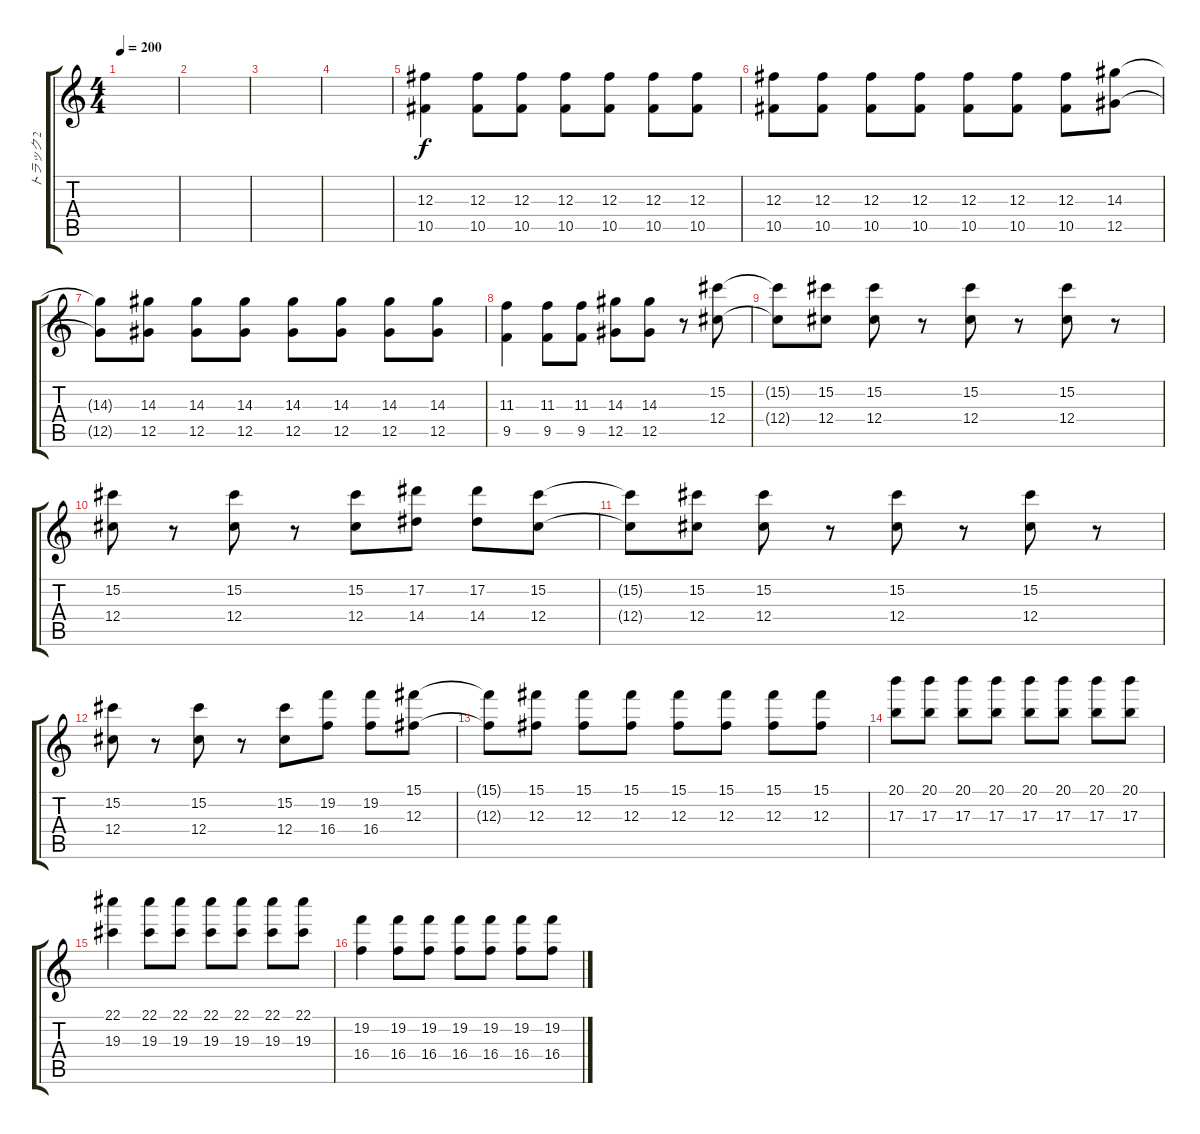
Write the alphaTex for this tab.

\track ("トラック 2" "トラック 2") {instrument acousticguitarsteel}
\staff {score tabs}
\tuning (Eb4 Bb3 Gb3 Db3 Ab2 Eb2) {hide}
\ts (4 4)
\tempo 200
\clef g2
\ks c
|
|
|
|
(12.3 10.5).4 (12.3 10.5).8 (12.3 10.5).8 (12.3 10.5).8 (12.3 10.5).8 (12.3 10.5).8 (12.3 10.5).8 |
(12.3 10.5).8 (12.3 10.5).8 (12.3 10.5).8 (12.3 10.5).8 (12.3 10.5).8 (12.3 10.5).8 (12.3 10.5).8 (14.3 12.5).8 |
(14.3{t} 12.5{t}).8 (14.3 12.5).8 (14.3 12.5).8 (14.3 12.5).8 (14.3 12.5).8 (14.3 12.5).8 (14.3 12.5).8 (14.3 12.5).8 |
(11.3 9.5).4 (11.3 9.5).8 (11.3 9.5).8 (14.3 12.5).8 (14.3 12.5).8 r.8 (15.2 12.4).8 |
(15.2{t} 12.4{t}).8 (15.2 12.4).8 (15.2 12.4).8 r.8 (15.2 12.4).8 r.8 (15.2 12.4).8 r.8 |
(15.2 12.4).8 r.8 (15.2 12.4).8 r.8 (15.2 12.4).8 (17.2 14.4).8 (17.2 14.4).8 (15.2 12.4).8 |
(15.2{t} 12.4{t}).8 (15.2 12.4).8 (15.2 12.4).8 r.8 (15.2 12.4).8 r.8 (15.2 12.4).8 r.8 |
(15.2 12.4).8 r.8 (15.2 12.4).8 r.8 (15.2 12.4).8 (19.2 16.4).8 (19.2 16.4).8 (15.1 12.3).8 |
(15.1{t} 12.3{t}).8 (15.1 12.3).8 (15.1 12.3).8 (15.1 12.3).8 (15.1 12.3).8 (15.1 12.3).8 (15.1 12.3).8 (15.1 12.3).8 |
(20.1 17.3).8 (20.1 17.3).8 (20.1 17.3).8 (20.1 17.3).8 (20.1 17.3).8 (20.1 17.3).8 (20.1 17.3).8 (20.1 17.3).8 |
(22.1 19.3).4 (22.1 19.3).8 (22.1 19.3).8 (22.1 19.3).8 (22.1 19.3).8 (22.1 19.3).8 (22.1 19.3).8 |
(19.2 16.4).4 (19.2 16.4).8 (19.2 16.4).8 (19.2 16.4).8 (19.2 16.4).8 (19.2 16.4).8 (19.2 16.4).8
